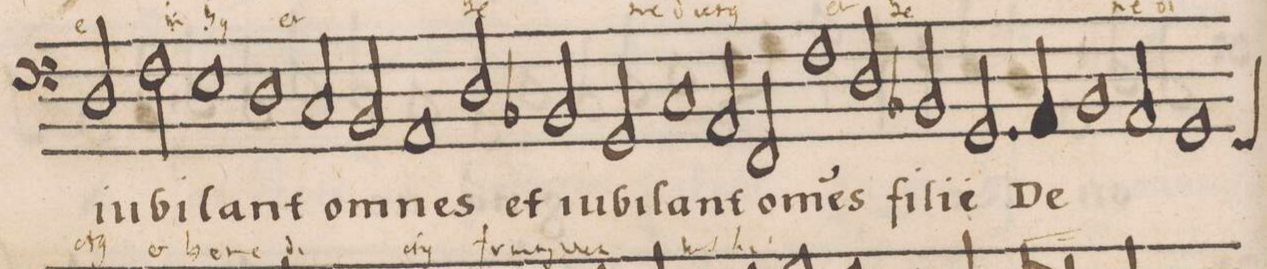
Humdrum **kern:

**kern	**text	**text
*I"BASSVS	*	*
*clefF4	*	*
*k[]	*	*
*met(C|)	*	*
*M2/1	*	*
2D/	iu-	-ct(us)
2F\	-bi-	e(t)
=43-	=43-	=43-
1E	-lant	be-
1D	.	-ne-
=44-	=44-	=44-
2C/	om-	-di-
2BB/	.	.
1AA	-nes	-ct(us)
=45-	=45-	=45-
2D/	et	fruc-
2BB-X/	iu-	-t(us)
2GG/	-bi-	ven-
1C/	-lant	-tris
=46-	=46-	=46-
2AA/	.	tu-
2FF/	om-	-i
*	*	*ij
1F\	-(n)es	fru-
=47-	=47-	=47-
2D/	fi-	.
2BB-X/	-li-	-ct(us)
2.GG/	-e	ven-
=48-	=48-	=48-
4AA/	De-	.
1BB-	.	.
2AA/	.	-tris
=49-	=49-	=49-
*custos:FF	*	*
1GG	.	tu-
*-	*-	*-
